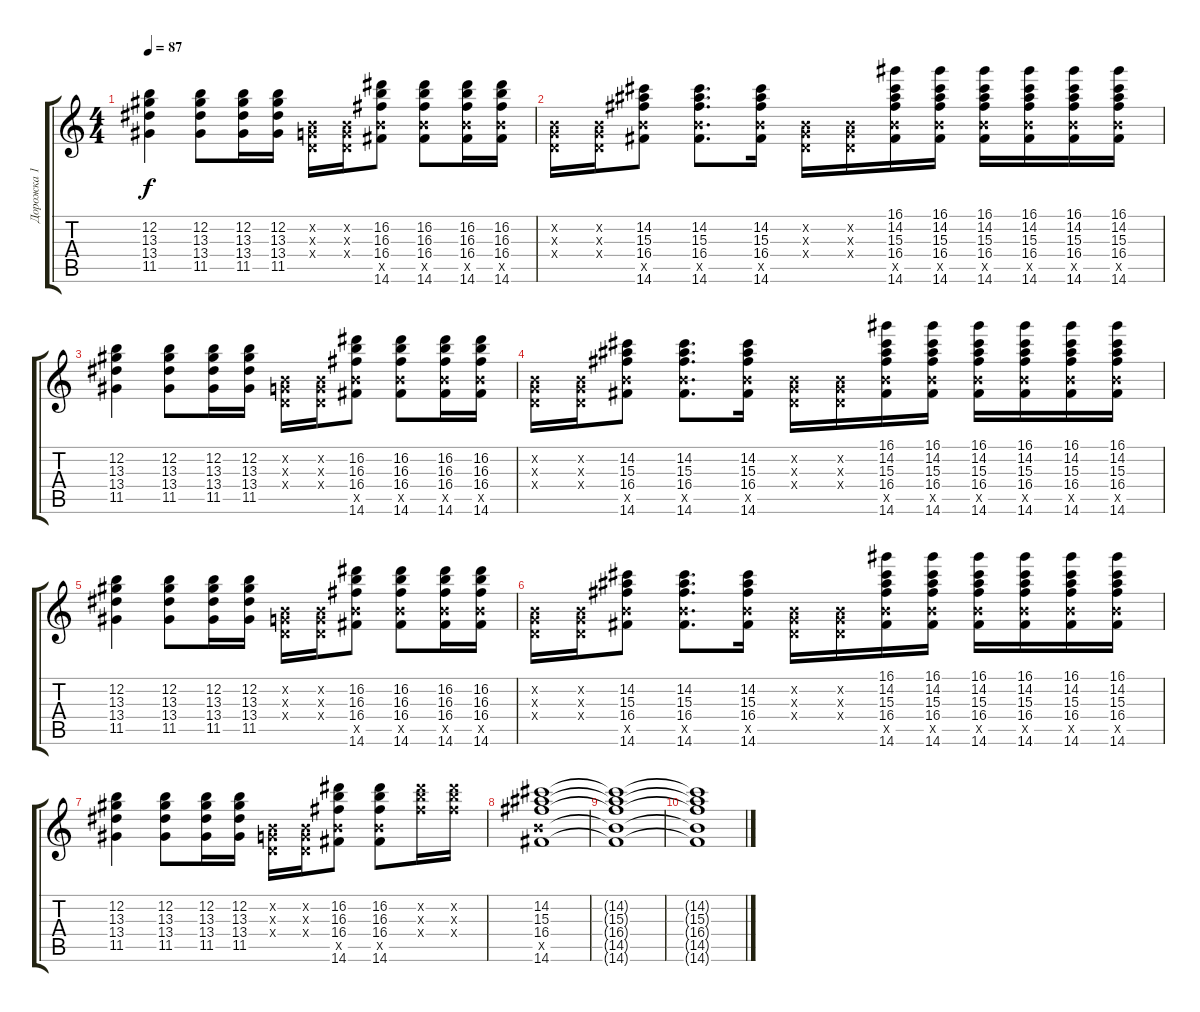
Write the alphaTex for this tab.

\track ("Дорожка 1" "Дорожка 1") {instrument electricguitarclean}
\staff {score tabs}
\tuning (E4 B3 G3 D3 A2 E2) {hide}
\ts (4 4)
\tempo 87
\clef g2
\ks c
(12.2 13.3 13.4 11.5).4{dy f} (12.2 13.3 13.4 11.5).8 (12.2 13.3 13.4 11.5).16 (12.2 13.3 13.4 11.5).16 (0.2{x} 0.3{x} 0.4{x}).16 (0.2{x} 0.3{x} 0.4{x}).16 (16.2 16.3 16.4 14.5{x} 14.6).8 (16.2 16.3 16.4 14.5{x} 14.6).8 (16.2 16.3 16.4 14.5{x} 14.6).16 (16.2 16.3 16.4 14.5{x} 14.6).16 |
(0.2{x} 0.3{x} 0.4{x}).16 (0.2{x} 0.3{x} 0.4{x}).16 (14.2 15.3 16.4 14.5{x} 14.6).8 (14.2 15.3 16.4 14.5{x} 14.6).8{d} (14.2 15.3 16.4 14.5{x} 14.6).16 (0.2{x} 0.3{x} 0.4{x}).16 (0.2{x} 0.3{x} 0.4{x}).16 (16.1 14.2 15.3 16.4 14.5{x} 14.6).16 (16.1 14.2 15.3 16.4 14.5{x} 14.6).16 (16.1 14.2 15.3 16.4 14.5{x} 14.6).16 (16.1 14.2 15.3 16.4 14.5{x} 14.6).16 (16.1 14.2 15.3 16.4 14.5{x} 14.6).16 (16.1 14.2 15.3 16.4 14.5{x} 14.6).16 |
(12.2 13.3 13.4 11.5).4 (12.2 13.3 13.4 11.5).8 (12.2 13.3 13.4 11.5).16 (12.2 13.3 13.4 11.5).16 (0.2{x} 0.3{x} 0.4{x}).16 (0.2{x} 0.3{x} 0.4{x}).16 (16.2 16.3 16.4 14.5{x} 14.6).8 (16.2 16.3 16.4 14.5{x} 14.6).8 (16.2 16.3 16.4 14.5{x} 14.6).16 (16.2 16.3 16.4 14.5{x} 14.6).16 |
(0.2{x} 0.3{x} 0.4{x}).16 (0.2{x} 0.3{x} 0.4{x}).16 (14.2 15.3 16.4 14.5{x} 14.6).8 (14.2 15.3 16.4 14.5{x} 14.6).8{d} (14.2 15.3 16.4 14.5{x} 14.6).16 (0.2{x} 0.3{x} 0.4{x}).16 (0.2{x} 0.3{x} 0.4{x}).16 (16.1 14.2 15.3 16.4 14.5{x} 14.6).16 (16.1 14.2 15.3 16.4 14.5{x} 14.6).16 (16.1 14.2 15.3 16.4 14.5{x} 14.6).16 (16.1 14.2 15.3 16.4 14.5{x} 14.6).16 (16.1 14.2 15.3 16.4 14.5{x} 14.6).16 (16.1 14.2 15.3 16.4 14.5{x} 14.6).16 |
(12.2 13.3 13.4 11.5).4 (12.2 13.3 13.4 11.5).8 (12.2 13.3 13.4 11.5).16 (12.2 13.3 13.4 11.5).16 (0.2{x} 0.3{x} 0.4{x}).16 (0.2{x} 0.3{x} 0.4{x}).16 (16.2 16.3 16.4 14.5{x} 14.6).8 (16.2 16.3 16.4 14.5{x} 14.6).8 (16.2 16.3 16.4 14.5{x} 14.6).16 (16.2 16.3 16.4 14.5{x} 14.6).16 |
(0.2{x} 0.3{x} 0.4{x}).16 (0.2{x} 0.3{x} 0.4{x}).16 (14.2 15.3 16.4 14.5{x} 14.6).8 (14.2 15.3 16.4 14.5{x} 14.6).8{d} (14.2 15.3 16.4 14.5{x} 14.6).16 (0.2{x} 0.3{x} 0.4{x}).16 (0.2{x} 0.3{x} 0.4{x}).16 (16.1 14.2 15.3 16.4 14.5{x} 14.6).16 (16.1 14.2 15.3 16.4 14.5{x} 14.6).16 (16.1 14.2 15.3 16.4 14.5{x} 14.6).16 (16.1 14.2 15.3 16.4 14.5{x} 14.6).16 (16.1 14.2 15.3 16.4 14.5{x} 14.6).16 (16.1 14.2 15.3 16.4 14.5{x} 14.6).16 |
(12.2 13.3 13.4 11.5).4 (12.2 13.3 13.4 11.5).8 (12.2 13.3 13.4 11.5).16 (12.2 13.3 13.4 11.5).16 (0.2{x} 0.3{x} 0.4{x}).16 (0.2{x} 0.3{x} 0.4{x}).16 (16.2 16.3 16.4 14.5{x} 14.6).8 (16.2 16.3 16.4 14.5{x} 14.6).8 (16.2{x} 16.3{x} 16.4{x}).16 (16.2{x} 16.3{x} 16.4{x}).16 |
(14.2 15.3 16.4 14.5{x} 14.6).1 |
(14.2{t} 15.3{t} 16.4{t} 14.5{t} 14.6{t}).1 |
(14.2{t} 15.3{t} 16.4{t} 14.5{t} 14.6{t}).1
